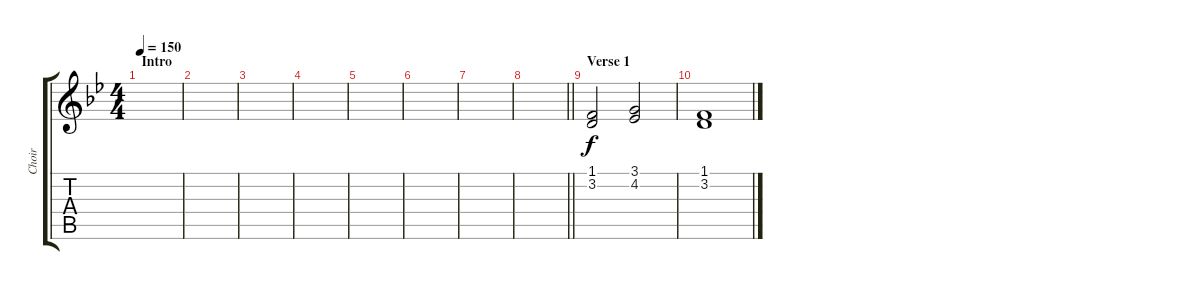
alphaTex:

\track ("Choir" "Choir") {instrument choiraahs}
\staff {score tabs}
\tuning (E4 B3 G3 D3 A2 E2) {hide}
\ts (4 4)
\section ("" "Intro")
\tempo 150
\clef g2
\ks bb
|
|
|
|
|
|
|
\barLineRight lightlight
|
\section ("" "Verse 1")
(1.1 3.2).2 (3.1 4.2).2 |
(1.1 3.2).1
